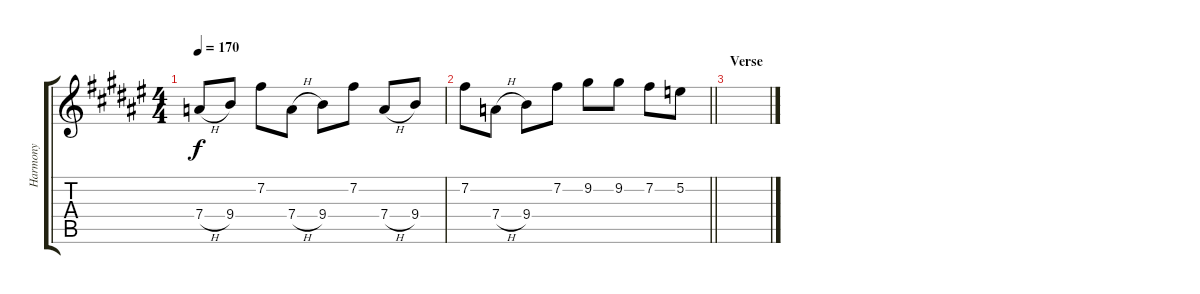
\track ("Harmony" "Harmony") {instrument overdrivenguitar}
\staff {score tabs}
\tuning (E4 B3 G3 D3 A2 E2) {hide}
\ts (4 4)
\tempo 170
\clef g2
\ks f#
7.4{h}.8{dy f} 9.4.8 7.2.8 7.4{h}.8 9.4.8 7.2.8 7.4{h}.8 9.4.8 |
\barLineRight lightlight
7.2.8 7.4{h}.8 9.4.8 7.2.8 9.2.8 9.2.8 7.2.8 5.2.8 |
\section ("" "Verse")
